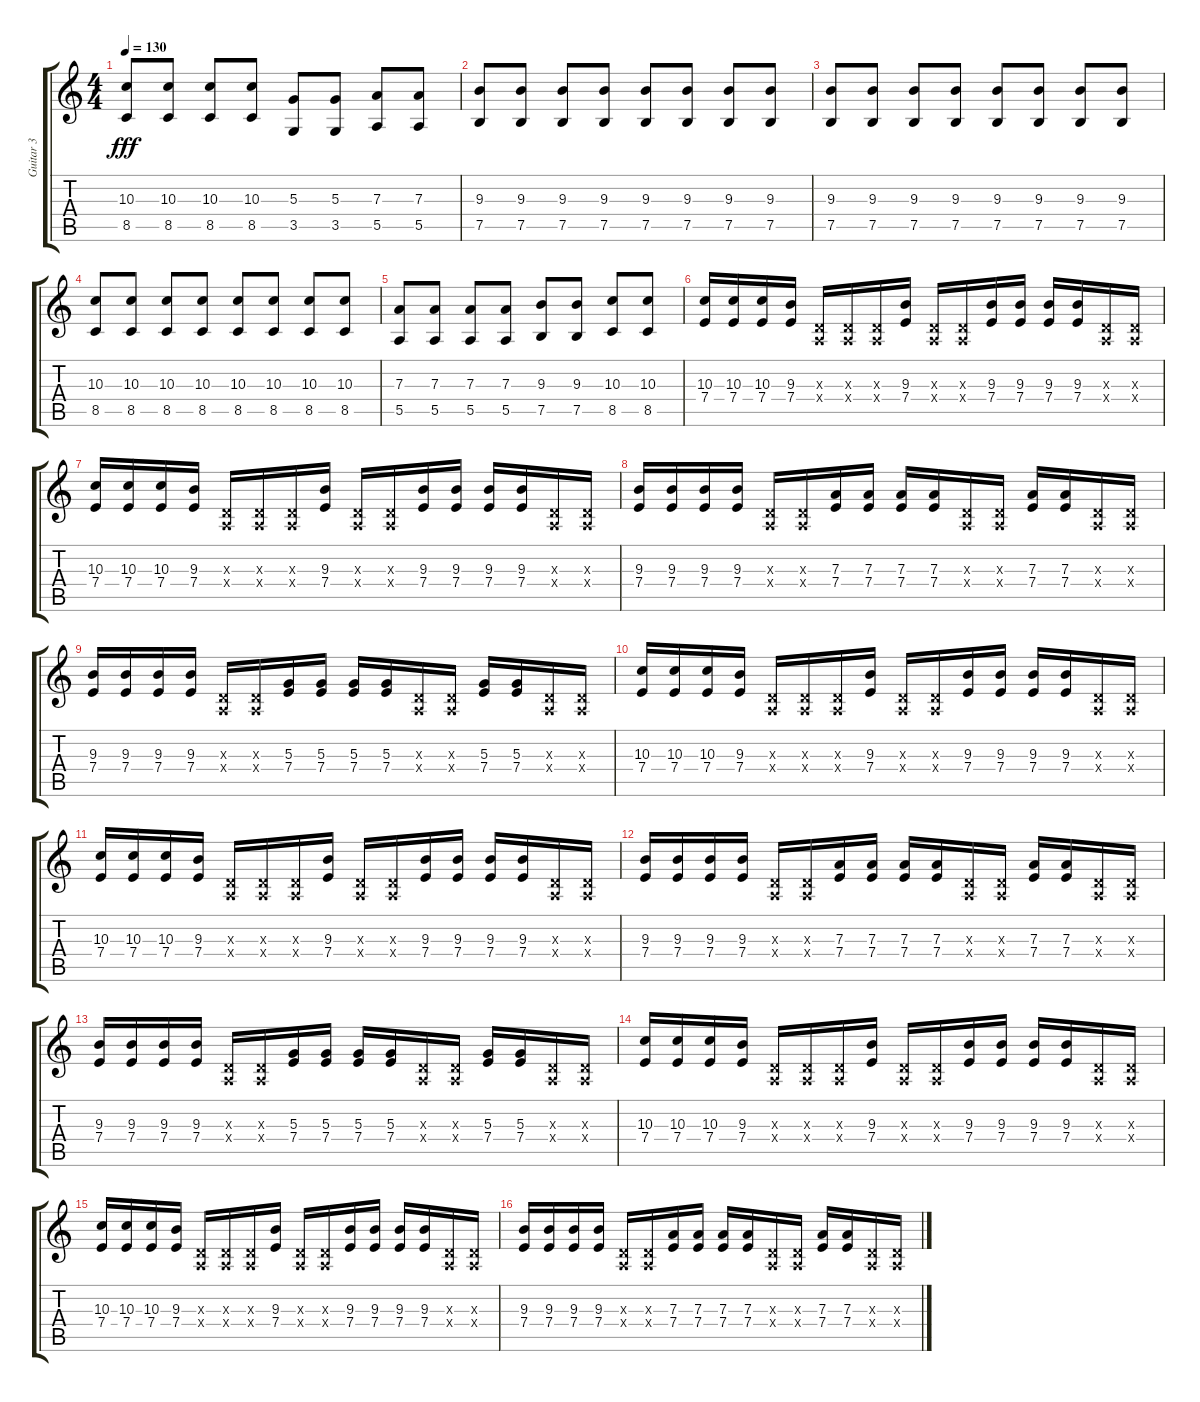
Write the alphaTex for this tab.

\track ("Guitar 3" "Guitar 3") {instrument overdrivenguitar}
\staff {score tabs}
\tuning (B3 Gb3 D3 A2 E2 B1) {hide}
\ts (4 4)
\tempo 130
\clef g2
\ks c
(10.3 8.5).8{dy fff} (10.3 8.5).8 (10.3 8.5).8 (10.3 8.5).8 (5.3 3.5).8 (5.3 3.5).8 (7.3 5.5).8 (7.3 5.5).8 |
(9.3 7.5).8 (9.3 7.5).8 (9.3 7.5).8 (9.3 7.5).8 (9.3 7.5).8 (9.3 7.5).8 (9.3 7.5).8 (9.3 7.5).8 |
(9.3 7.5).8 (9.3 7.5).8 (9.3 7.5).8 (9.3 7.5).8 (9.3 7.5).8 (9.3 7.5).8 (9.3 7.5).8 (9.3 7.5).8 |
(10.3 8.5).8 (10.3 8.5).8 (10.3 8.5).8 (10.3 8.5).8 (10.3 8.5).8 (10.3 8.5).8 (10.3 8.5).8 (10.3 8.5).8 |
(7.3 5.5).8 (7.3 5.5).8 (7.3 5.5).8 (7.3 5.5).8 (9.3 7.5).8 (9.3 7.5).8 (10.3 8.5).8 (10.3 8.5).8 |
(10.3 7.4).16 (10.3 7.4).16 (10.3 7.4).16 (9.3 7.4).16 (0.3{x} 0.4{x}).16 (0.3{x} 0.4{x}).16 (0.3{x} 0.4{x}).16 (9.3 7.4).16 (0.3{x} 0.4{x}).16 (0.3{x} 0.4{x}).16 (9.3 7.4).16 (9.3 7.4).16 (9.3 7.4).16 (9.3 7.4).16 (0.3{x} 0.4{x}).16 (0.3{x} 0.4{x}).16 |
(10.3 7.4).16 (10.3 7.4).16 (10.3 7.4).16 (9.3 7.4).16 (0.3{x} 0.4{x}).16 (0.3{x} 0.4{x}).16 (0.3{x} 0.4{x}).16 (9.3 7.4).16 (0.3{x} 0.4{x}).16 (0.3{x} 0.4{x}).16 (9.3 7.4).16 (9.3 7.4).16 (9.3 7.4).16 (9.3 7.4).16 (0.3{x} 0.4{x}).16 (0.3{x} 0.4{x}).16 |
(9.3 7.4).16 (9.3 7.4).16 (9.3 7.4).16 (9.3 7.4).16 (0.3{x} 0.4{x}).16 (0.3{x} 0.4{x}).16 (7.3 7.4).16 (7.3 7.4).16 (7.3 7.4).16 (7.3 7.4).16 (0.3{x} 0.4{x}).16 (0.3{x} 0.4{x}).16 (7.3 7.4).16 (7.3 7.4).16 (0.3{x} 0.4{x}).16 (0.3{x} 0.4{x}).16 |
(9.3 7.4).16 (9.3 7.4).16 (9.3 7.4).16 (9.3 7.4).16 (0.3{x} 0.4{x}).16 (0.3{x} 0.4{x}).16 (5.3 7.4).16 (5.3 7.4).16 (5.3 7.4).16 (5.3 7.4).16 (0.3{x} 0.4{x}).16 (0.3{x} 0.4{x}).16 (5.3 7.4).16 (5.3 7.4).16 (0.3{x} 0.4{x}).16 (0.3{x} 0.4{x}).16 |
(10.3 7.4).16 (10.3 7.4).16 (10.3 7.4).16 (9.3 7.4).16 (0.3{x} 0.4{x}).16 (0.3{x} 0.4{x}).16 (0.3{x} 0.4{x}).16 (9.3 7.4).16 (0.3{x} 0.4{x}).16 (0.3{x} 0.4{x}).16 (9.3 7.4).16 (9.3 7.4).16 (9.3 7.4).16 (9.3 7.4).16 (0.3{x} 0.4{x}).16 (0.3{x} 0.4{x}).16 |
(10.3 7.4).16 (10.3 7.4).16 (10.3 7.4).16 (9.3 7.4).16 (0.3{x} 0.4{x}).16 (0.3{x} 0.4{x}).16 (0.3{x} 0.4{x}).16 (9.3 7.4).16 (0.3{x} 0.4{x}).16 (0.3{x} 0.4{x}).16 (9.3 7.4).16 (9.3 7.4).16 (9.3 7.4).16 (9.3 7.4).16 (0.3{x} 0.4{x}).16 (0.3{x} 0.4{x}).16 |
(9.3 7.4).16 (9.3 7.4).16 (9.3 7.4).16 (9.3 7.4).16 (0.3{x} 0.4{x}).16 (0.3{x} 0.4{x}).16 (7.3 7.4).16 (7.3 7.4).16 (7.3 7.4).16 (7.3 7.4).16 (0.3{x} 0.4{x}).16 (0.3{x} 0.4{x}).16 (7.3 7.4).16 (7.3 7.4).16 (0.3{x} 0.4{x}).16 (0.3{x} 0.4{x}).16 |
(9.3 7.4).16 (9.3 7.4).16 (9.3 7.4).16 (9.3 7.4).16 (0.3{x} 0.4{x}).16 (0.3{x} 0.4{x}).16 (5.3 7.4).16 (5.3 7.4).16 (5.3 7.4).16 (5.3 7.4).16 (0.3{x} 0.4{x}).16 (0.3{x} 0.4{x}).16 (5.3 7.4).16 (5.3 7.4).16 (0.3{x} 0.4{x}).16 (0.3{x} 0.4{x}).16 |
(10.3 7.4).16 (10.3 7.4).16 (10.3 7.4).16 (9.3 7.4).16 (0.3{x} 0.4{x}).16 (0.3{x} 0.4{x}).16 (0.3{x} 0.4{x}).16 (9.3 7.4).16 (0.3{x} 0.4{x}).16 (0.3{x} 0.4{x}).16 (9.3 7.4).16 (9.3 7.4).16 (9.3 7.4).16 (9.3 7.4).16 (0.3{x} 0.4{x}).16 (0.3{x} 0.4{x}).16 |
(10.3 7.4).16 (10.3 7.4).16 (10.3 7.4).16 (9.3 7.4).16 (0.3{x} 0.4{x}).16 (0.3{x} 0.4{x}).16 (0.3{x} 0.4{x}).16 (9.3 7.4).16 (0.3{x} 0.4{x}).16 (0.3{x} 0.4{x}).16 (9.3 7.4).16 (9.3 7.4).16 (9.3 7.4).16 (9.3 7.4).16 (0.3{x} 0.4{x}).16 (0.3{x} 0.4{x}).16 |
(9.3 7.4).16 (9.3 7.4).16 (9.3 7.4).16 (9.3 7.4).16 (0.3{x} 0.4{x}).16 (0.3{x} 0.4{x}).16 (7.3 7.4).16 (7.3 7.4).16 (7.3 7.4).16 (7.3 7.4).16 (0.3{x} 0.4{x}).16 (0.3{x} 0.4{x}).16 (7.3 7.4).16 (7.3 7.4).16 (0.3{x} 0.4{x}).16 (0.3{x} 0.4{x}).16
